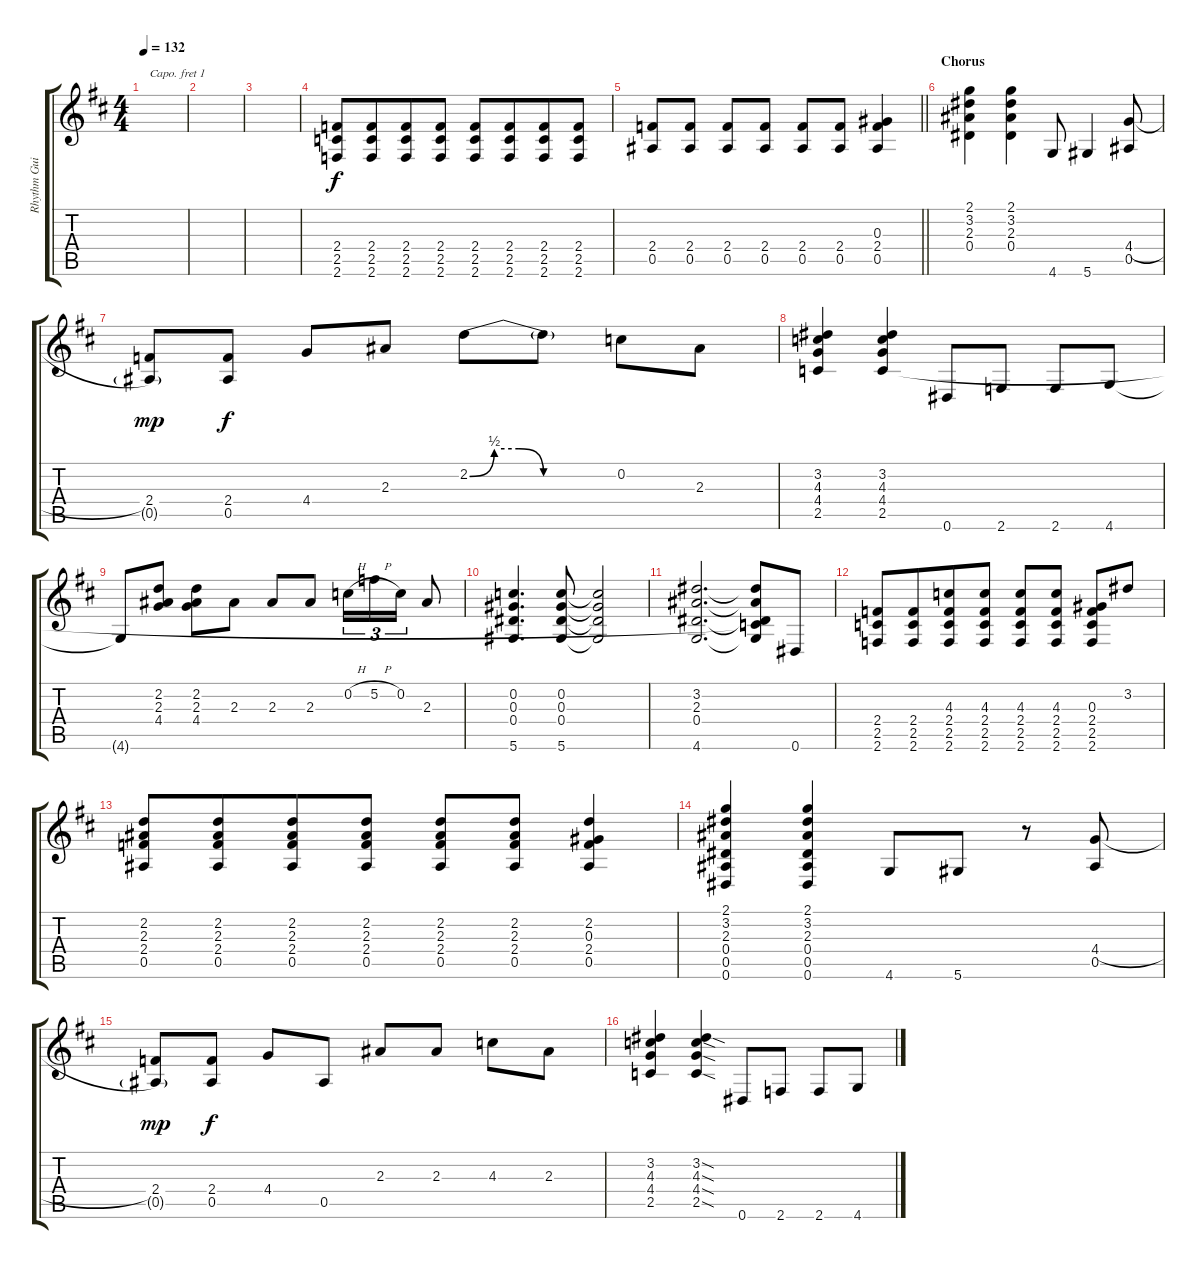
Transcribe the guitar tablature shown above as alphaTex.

\track ("Rhythm Guitar" "Rhythm Gui") {instrument distortionguitar}
\staff {score tabs}
\capo 1
\tuning (E4 B3 G3 D3 A2 D2) {hide}
\ts (4 4)
\tempo 132
\clef g2
\ks d
|
|
|
(2.4 2.5 2.6).8 (2.4 2.5 2.6).8{beam merge} (2.4 2.5 2.6).8 (2.4 2.5 2.6).8 (2.4 2.5 2.6).8 (2.4 2.5 2.6).8{beam merge} (2.4 2.5 2.6).8 (2.4 2.5 2.6).8 |
\barLineRight lightlight
(2.4 0.5).8 (2.4 0.5).8 (2.4 0.5).8 (2.4 0.5).8 (2.4 0.5).8 (2.4 0.5).8 (0.3 2.4 0.5).4 |
\section ("" "Chorus")
(2.1 3.2 2.3 0.4).4 (2.1 3.2 2.3 0.4).4 4.6.8 5.6.4 (4.4{h} 0.5).8 |
(2.4 0.5{g}).8{dy mp} (2.4 0.5).8{dy f} 4.4.8 2.3.8 2.2{be (custom 0 0 10 2 20 2 30 0 60 0)}.8 2.2{t}.8 0.2.8 2.3.8 |
(3.2 4.3 4.4 2.5).4 (3.2 4.3 4.4 2.5).4 0.6.8 2.6.8 2.6.8 4.6.8 |
4.6{t}.8 (2.2 2.3 4.4).8 (2.2 2.3 4.4).8 2.3.8 2.3.8 2.3.8 0.2{h}.16{tu (3 2)} 5.2{h}.16{tu (3 2)} 0.2.16{tu (3 2)} 2.3.8 |
(0.2 0.3 0.4 5.6).4{d} (0.2 0.3 0.4 5.6).8 (0.2{t} 0.3{t} 0.4{t} 5.6{t}).2 |
(3.2 2.3 0.4 4.6).2{d} (3.2{t} 2.3{t} 0.4{t} 2.5{t} 4.6{t}).8 0.6.8 |
(2.4 2.5 2.6).8 (2.4 2.5 2.6).8{beam merge} (4.3 2.4 2.5 2.6).8 (4.3 2.4 2.5 2.6).8 (4.3 2.4 2.5 2.6).8 (4.3 2.4 2.5 2.6).8 (0.3 2.4 2.5 2.6).8 3.2.8 |
(2.2 2.3 2.4 0.5).8 (2.2 2.3 2.4 0.5).8{beam merge} (2.2 2.3 2.4 0.5).8 (2.2 2.3 2.4 0.5).8 (2.2 2.3 2.4 0.5).8 (2.2 2.3 2.4 0.5).8 (2.2 0.3 2.4 0.5).4 |
(2.1 3.2 2.3 0.4 0.5 0.6).4 (2.1 3.2 2.3 0.4 0.5 0.6).4 4.6.8 5.6.8 r.8 (4.4{h} 0.5).8 |
(2.4 0.5{g}).8{dy mp} (2.4 0.5).8{dy f} 4.4.8 0.5.8 2.3.8 2.3.8 4.3.8 2.3.8 |
(3.2 4.3 4.4 2.5).4 (3.2{sod} 4.3{sod} 4.4{sod} 2.5{sod}).4 0.6.8 2.6.8 2.6.8 4.6.8
